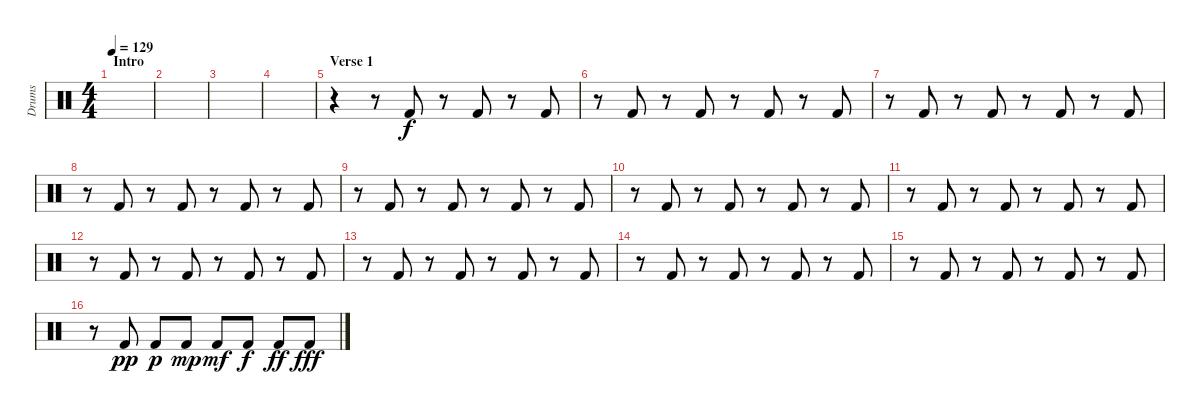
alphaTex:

\track ("Drums" "Drums") {instrument percussion}
\staff {score}
\articulation defaults
\ts (4 4)
\section ("" "Intro")
\tempo 129
\clef neutral
\ks c
|
|
|
|
\section ("" "Verse 1")
r.4 r.8 "Kick (hit) 2".8 r.8 "Kick (hit) 2".8 r.8 "Kick (hit) 2".8 |
r.8 "Kick (hit) 2".8 r.8 "Kick (hit) 2".8 r.8 "Kick (hit) 2".8 r.8 "Kick (hit) 2".8 |
r.8 "Kick (hit) 2".8 r.8 "Kick (hit) 2".8 r.8 "Kick (hit) 2".8 r.8 "Kick (hit) 2".8 |
r.8 "Kick (hit) 2".8 r.8 "Kick (hit) 2".8 r.8 "Kick (hit) 2".8 r.8 "Kick (hit) 2".8 |
r.8 "Kick (hit) 2".8 r.8 "Kick (hit) 2".8 r.8 "Kick (hit) 2".8 r.8 "Kick (hit) 2".8 |
r.8 "Kick (hit) 2".8 r.8 "Kick (hit) 2".8 r.8 "Kick (hit) 2".8 r.8 "Kick (hit) 2".8 |
r.8 "Kick (hit) 2".8 r.8 "Kick (hit) 2".8 r.8 "Kick (hit) 2".8 r.8 "Kick (hit) 2".8 |
r.8 "Kick (hit) 2".8 r.8 "Kick (hit) 2".8 r.8 "Kick (hit) 2".8 r.8 "Kick (hit) 2".8 |
r.8 "Kick (hit) 2".8 r.8 "Kick (hit) 2".8 r.8 "Kick (hit) 2".8 r.8 "Kick (hit) 2".8 |
r.8 "Kick (hit) 2".8 r.8 "Kick (hit) 2".8 r.8 "Kick (hit) 2".8 r.8 "Kick (hit) 2".8 |
r.8 "Kick (hit) 2".8 r.8 "Kick (hit) 2".8 r.8 "Kick (hit) 2".8 r.8 "Kick (hit) 2".8 |
r.8 "Kick (hit) 2".8{dy pp} "Kick (hit) 2".8{dy p} "Kick (hit) 2".8{dy mp} "Kick (hit) 2".8{dy mf} "Kick (hit) 2".8{dy f} "Kick (hit) 2".8{dy ff} "Kick (hit) 2".8{dy fff}
